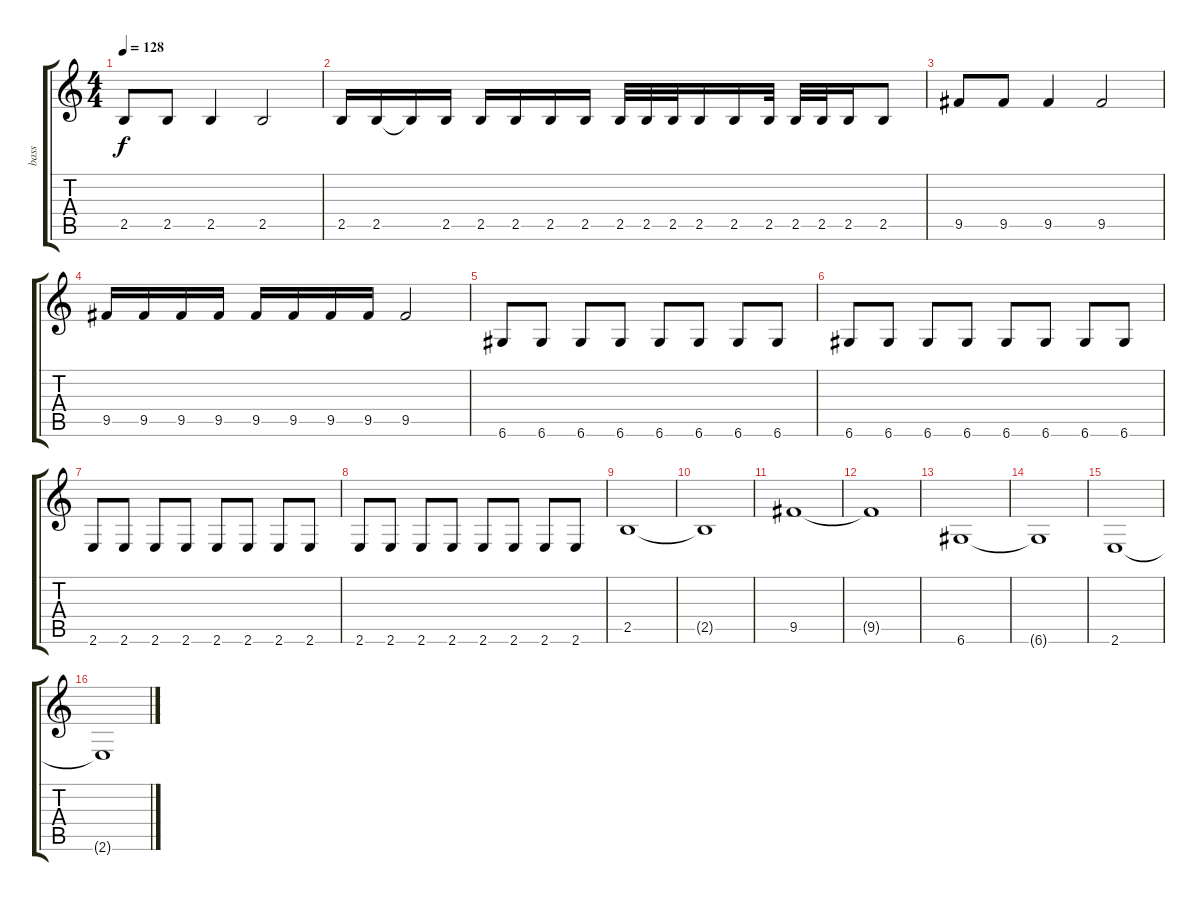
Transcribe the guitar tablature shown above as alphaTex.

\track ("bass" "bass") {instrument electricbassfinger}
\staff {score tabs}
\tuning (E4 B3 G3 D3 A2 D2) {hide}
\ts (4 4)
\tempo 128
\clef g2
\ks c
2.5.8{dy f} 2.5.8 2.5.4 2.5.2 |
2.5.16 2.5.16 2.5{t}.16 2.5.16 2.5.16 2.5.16 2.5.16 2.5.16 2.5.32 2.5.32 2.5.32 2.5.16 2.5.16 2.5.32 2.5.32 2.5.32 2.5.16 2.5.8 |
9.5.8 9.5.8 9.5.4 9.5.2 |
9.5.16 9.5.16 9.5.16 9.5.16 9.5.16 9.5.16 9.5.16 9.5.16 9.5.2 |
6.6.8 6.6.8 6.6.8 6.6.8 6.6.8 6.6.8 6.6.8 6.6.8 |
6.6.8 6.6.8 6.6.8 6.6.8 6.6.8 6.6.8 6.6.8 6.6.8 |
2.6.8 2.6.8 2.6.8 2.6.8 2.6.8 2.6.8 2.6.8 2.6.8 |
2.6.8 2.6.8 2.6.8 2.6.8 2.6.8 2.6.8 2.6.8 2.6.8 |
2.5.1 |
2.5{t}.1 |
9.5.1 |
9.5{t}.1 |
6.6.1 |
6.6{t}.1 |
2.6.1 |
2.6{t}.1
